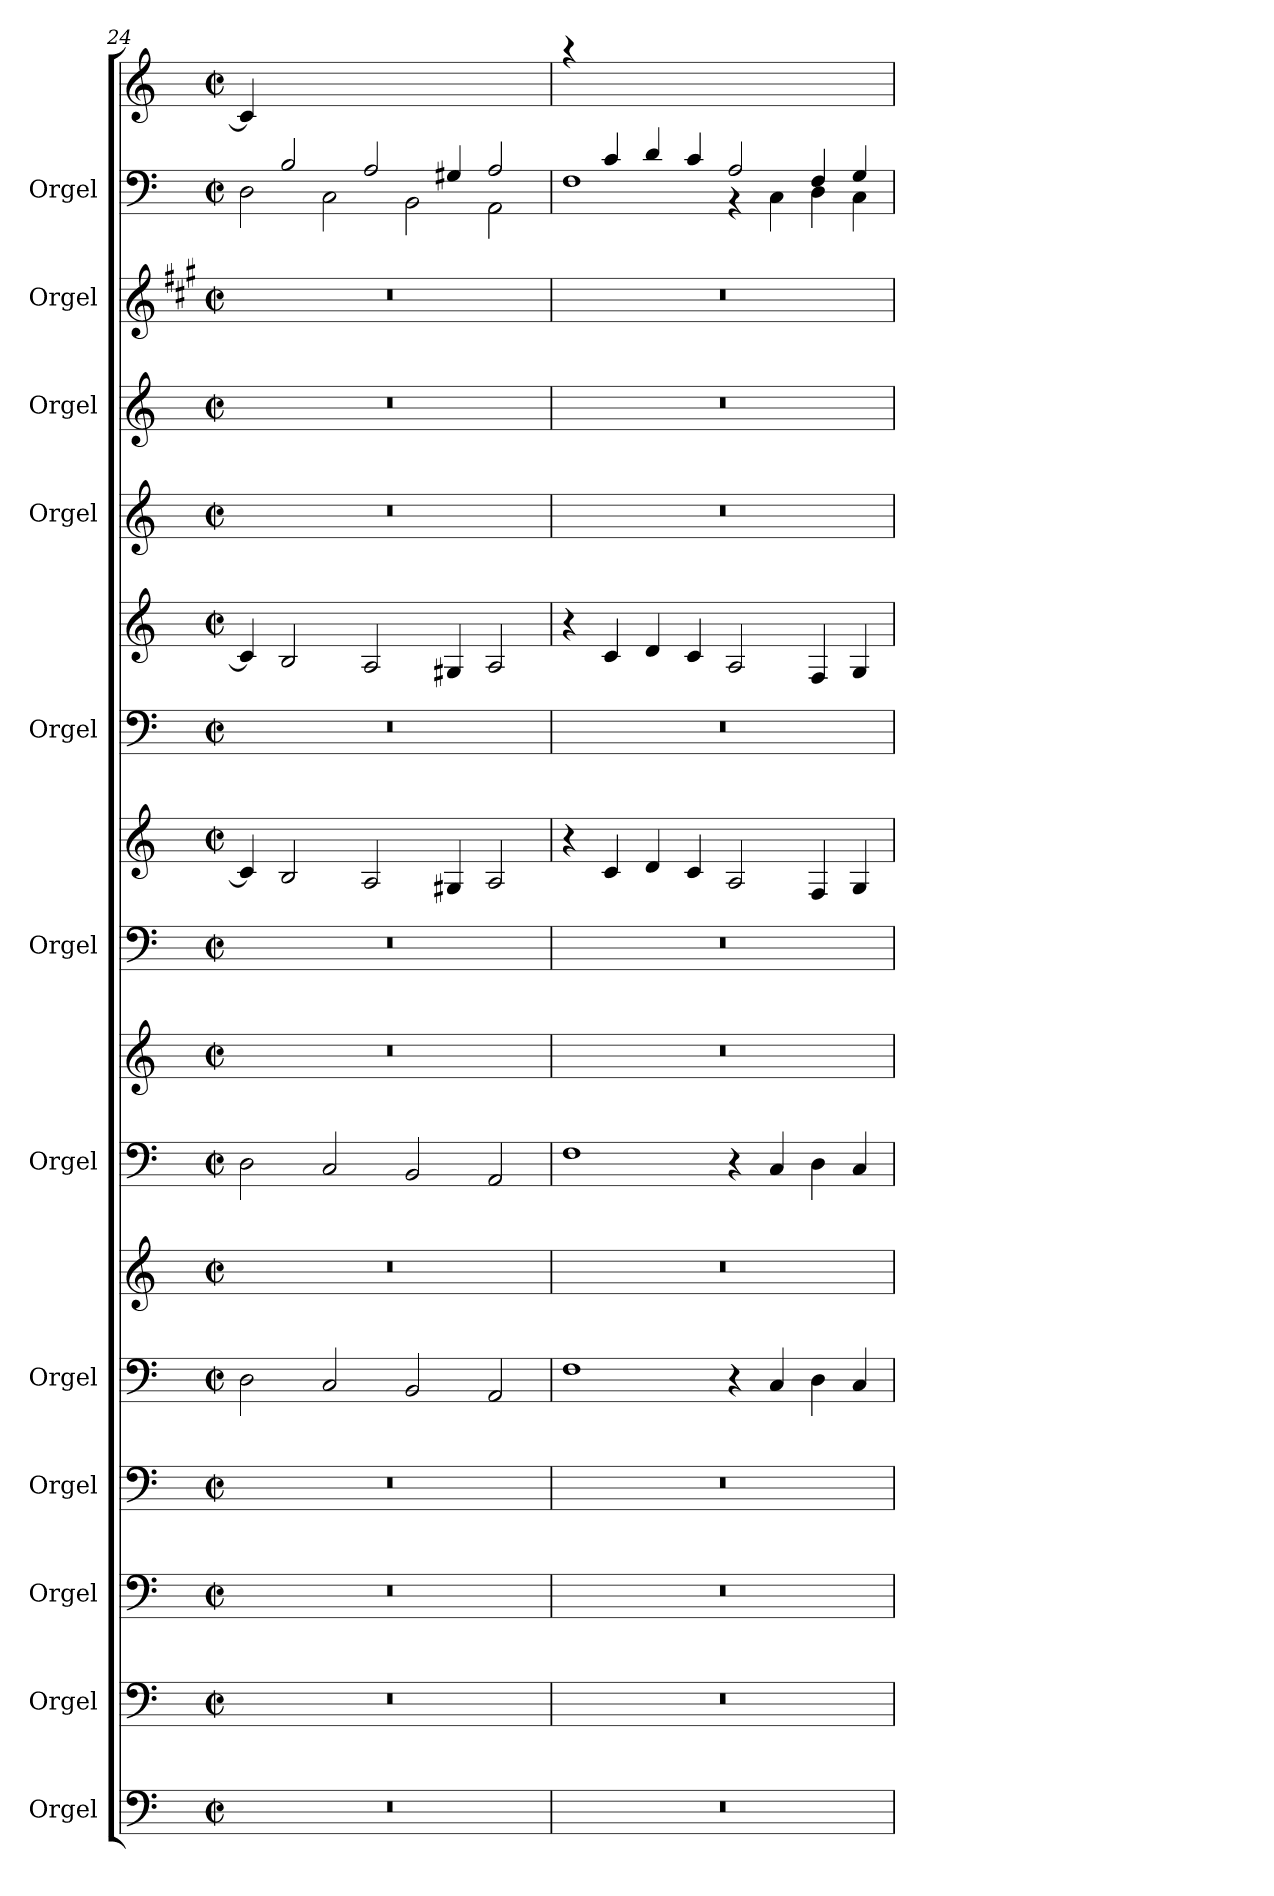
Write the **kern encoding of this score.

**kern	**kern	**kern	**kern	**kern	**kern	**kern	**kern	**kern	**kern	**kern	**kern	**kern	**kern	**kern	**kern	**kern
*part12	*part11	*part10	*part9	*part8	*part8	*part7	*part7	*part6	*part6	*part5	*part5	*part4	*part3	*part2	*part1	*part1
*staff17	*staff16	*staff15	*staff14	*staff13	*staff12	*staff11	*staff10	*staff9	*staff8	*staff7	*staff6	*staff5	*staff4	*staff3	*staff2	*staff1
*I"Orgel	*I"Orgel	*I"Orgel	*I"Orgel	*I"Orgel	*	*I"Orgel	*	*I"Orgel	*	*I"Orgel	*	*I"Orgel	*I"Orgel	*I"Orgel	*I"Orgel	*
*I'Org.	*I'Org.	*I'Org.	*I'Org.	*I'Org.	*	*I'Org.	*	*I'Org.	*	*I'Org.	*	*I'Org.	*I'Org.	*I'Org.	*	*
!!LO:LB:g=z
*clefF4	*clefF4	*clefF4	*clefF4	*clefF4	*clefG2	*clefF4	*clefG2	*clefF4	*clefG2	*clefF4	*clefG2	*clefG2	*clefG2	*clefG2	*clefF4	*clefG2
*	*	*	*	*	*	*	*	*	*	*	*	*	*	*ITrd5c9	*	*
*k[]	*k[]	*k[]	*k[]	*k[]	*k[]	*k[]	*k[]	*k[]	*k[]	*k[]	*k[]	*k[]	*k[]	*k[]	*k[]	*k[]
*M4/2	*M4/2	*M4/2	*M4/2	*M4/2	*M4/2	*M4/2	*M4/2	*M4/2	*M4/2	*M4/2	*M4/2	*M4/2	*M4/2	*M4/2	*M4/2	*M4/2
*met(c|)	*met(c|)	*met(c|)	*met(c|)	*met(c|)	*met(c|)	*met(c|)	*met(c|)	*met(c|)	*met(c|)	*met(c|)	*met(c|)	*met(c|)	*met(c|)	*met(c|)	*met(c|)	*met(c|)
=24	=24	=24	=24	=24	=24	=24	=24	=24	=24	=24	=24	=24	=24	=24	=24	=24
*	*	*	*	*	*	*	*	*	*	*	*	*	*	*	*^	*
0r	0r	0r	0r	2D\	0r	2D\	0r	0r	4c/]	0r	4c/]	0r	0r	0r	4ryy	2D\	4c/]
.	.	.	.	.	.	.	.	.	2B/	.	2B/	.	.	.	2B/	.	1..ryy
.	.	.	.	2C/	.	2C/	.	.	.	.	.	.	.	.	.	2C\	.
.	.	.	.	.	.	.	.	.	2A/	.	2A/	.	.	.	2A/	.	.
.	.	.	.	2BB/	.	2BB/	.	.	.	.	.	.	.	.	.	2BB\	.
.	.	.	.	.	.	.	.	.	4G#X/	.	4G#X/	.	.	.	4G#X/	.	.
.	.	.	.	2AA/	.	2AA/	.	.	2A/	.	2A/	.	.	.	2A/	2AA\	.
=25	=25	=25	=25	=25	=25	=25	=25	=25	=25	=25	=25	=25	=25	=25	=25	=25	=25
0r	0r	0r	0r	1F	0r	1F	0r	0r	4r	0r	4r	0r	0r	0r	4ryy	1F	4raa
.	.	.	.	.	.	.	.	.	4c/	.	4c/	.	.	.	4c/	.	1..ryy
.	.	.	.	.	.	.	.	.	4d/	.	4d/	.	.	.	4d/	.	.
.	.	.	.	.	.	.	.	.	4c/	.	4c/	.	.	.	4c/	.	.
.	.	.	.	4r	.	4r	.	.	2A/	.	2A/	.	.	.	2A/	4rBB	.
.	.	.	.	4C/	.	4C/	.	.	.	.	.	.	.	.	.	4C\	.
.	.	.	.	4D\	.	4D\	.	.	4F/	.	4F/	.	.	.	4F/	4D\	.
.	.	.	.	4C/	.	4C/	.	.	4G/	.	4G/	.	.	.	4G/	4C\	.
*	*	*	*	*	*	*	*	*	*	*	*	*	*	*	*v	*v	*
=	=	=	=	=	=	=	=	=	=	=	=	=	=	=	=	=
*-	*-	*-	*-	*-	*-	*-	*-	*-	*-	*-	*-	*-	*-	*-	*-	*-
